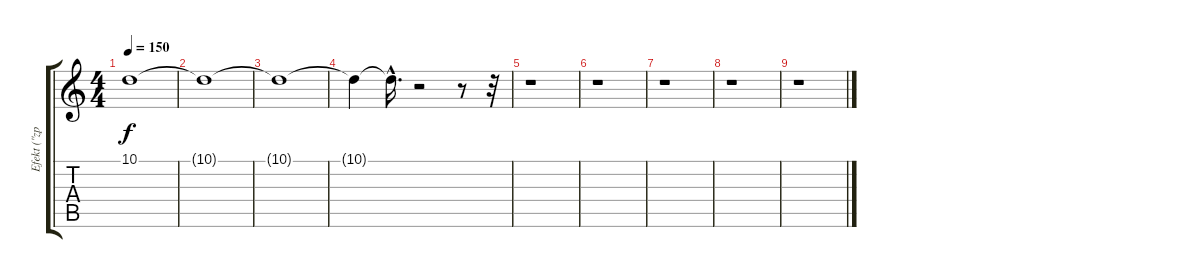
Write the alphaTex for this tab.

\track ("Efekt (\"zpìv 2\")" "Efekt (\"zp") {instrument synthstrings1}
\staff {score tabs}
\tuning (E4 B3 G3 D3 A2 E2) {hide}
\ts (4 4)
\tempo 150
\clef g2
\ks c
10.1{t}.1{dy f} |
10.1{t}.1 |
10.1{t}.1 |
10.1{t}.4 10.1{hac t}.16{d} r.2 r.8 r.32 |
r.1 |
r.1 |
r.1 |
r.1 |
r.1
